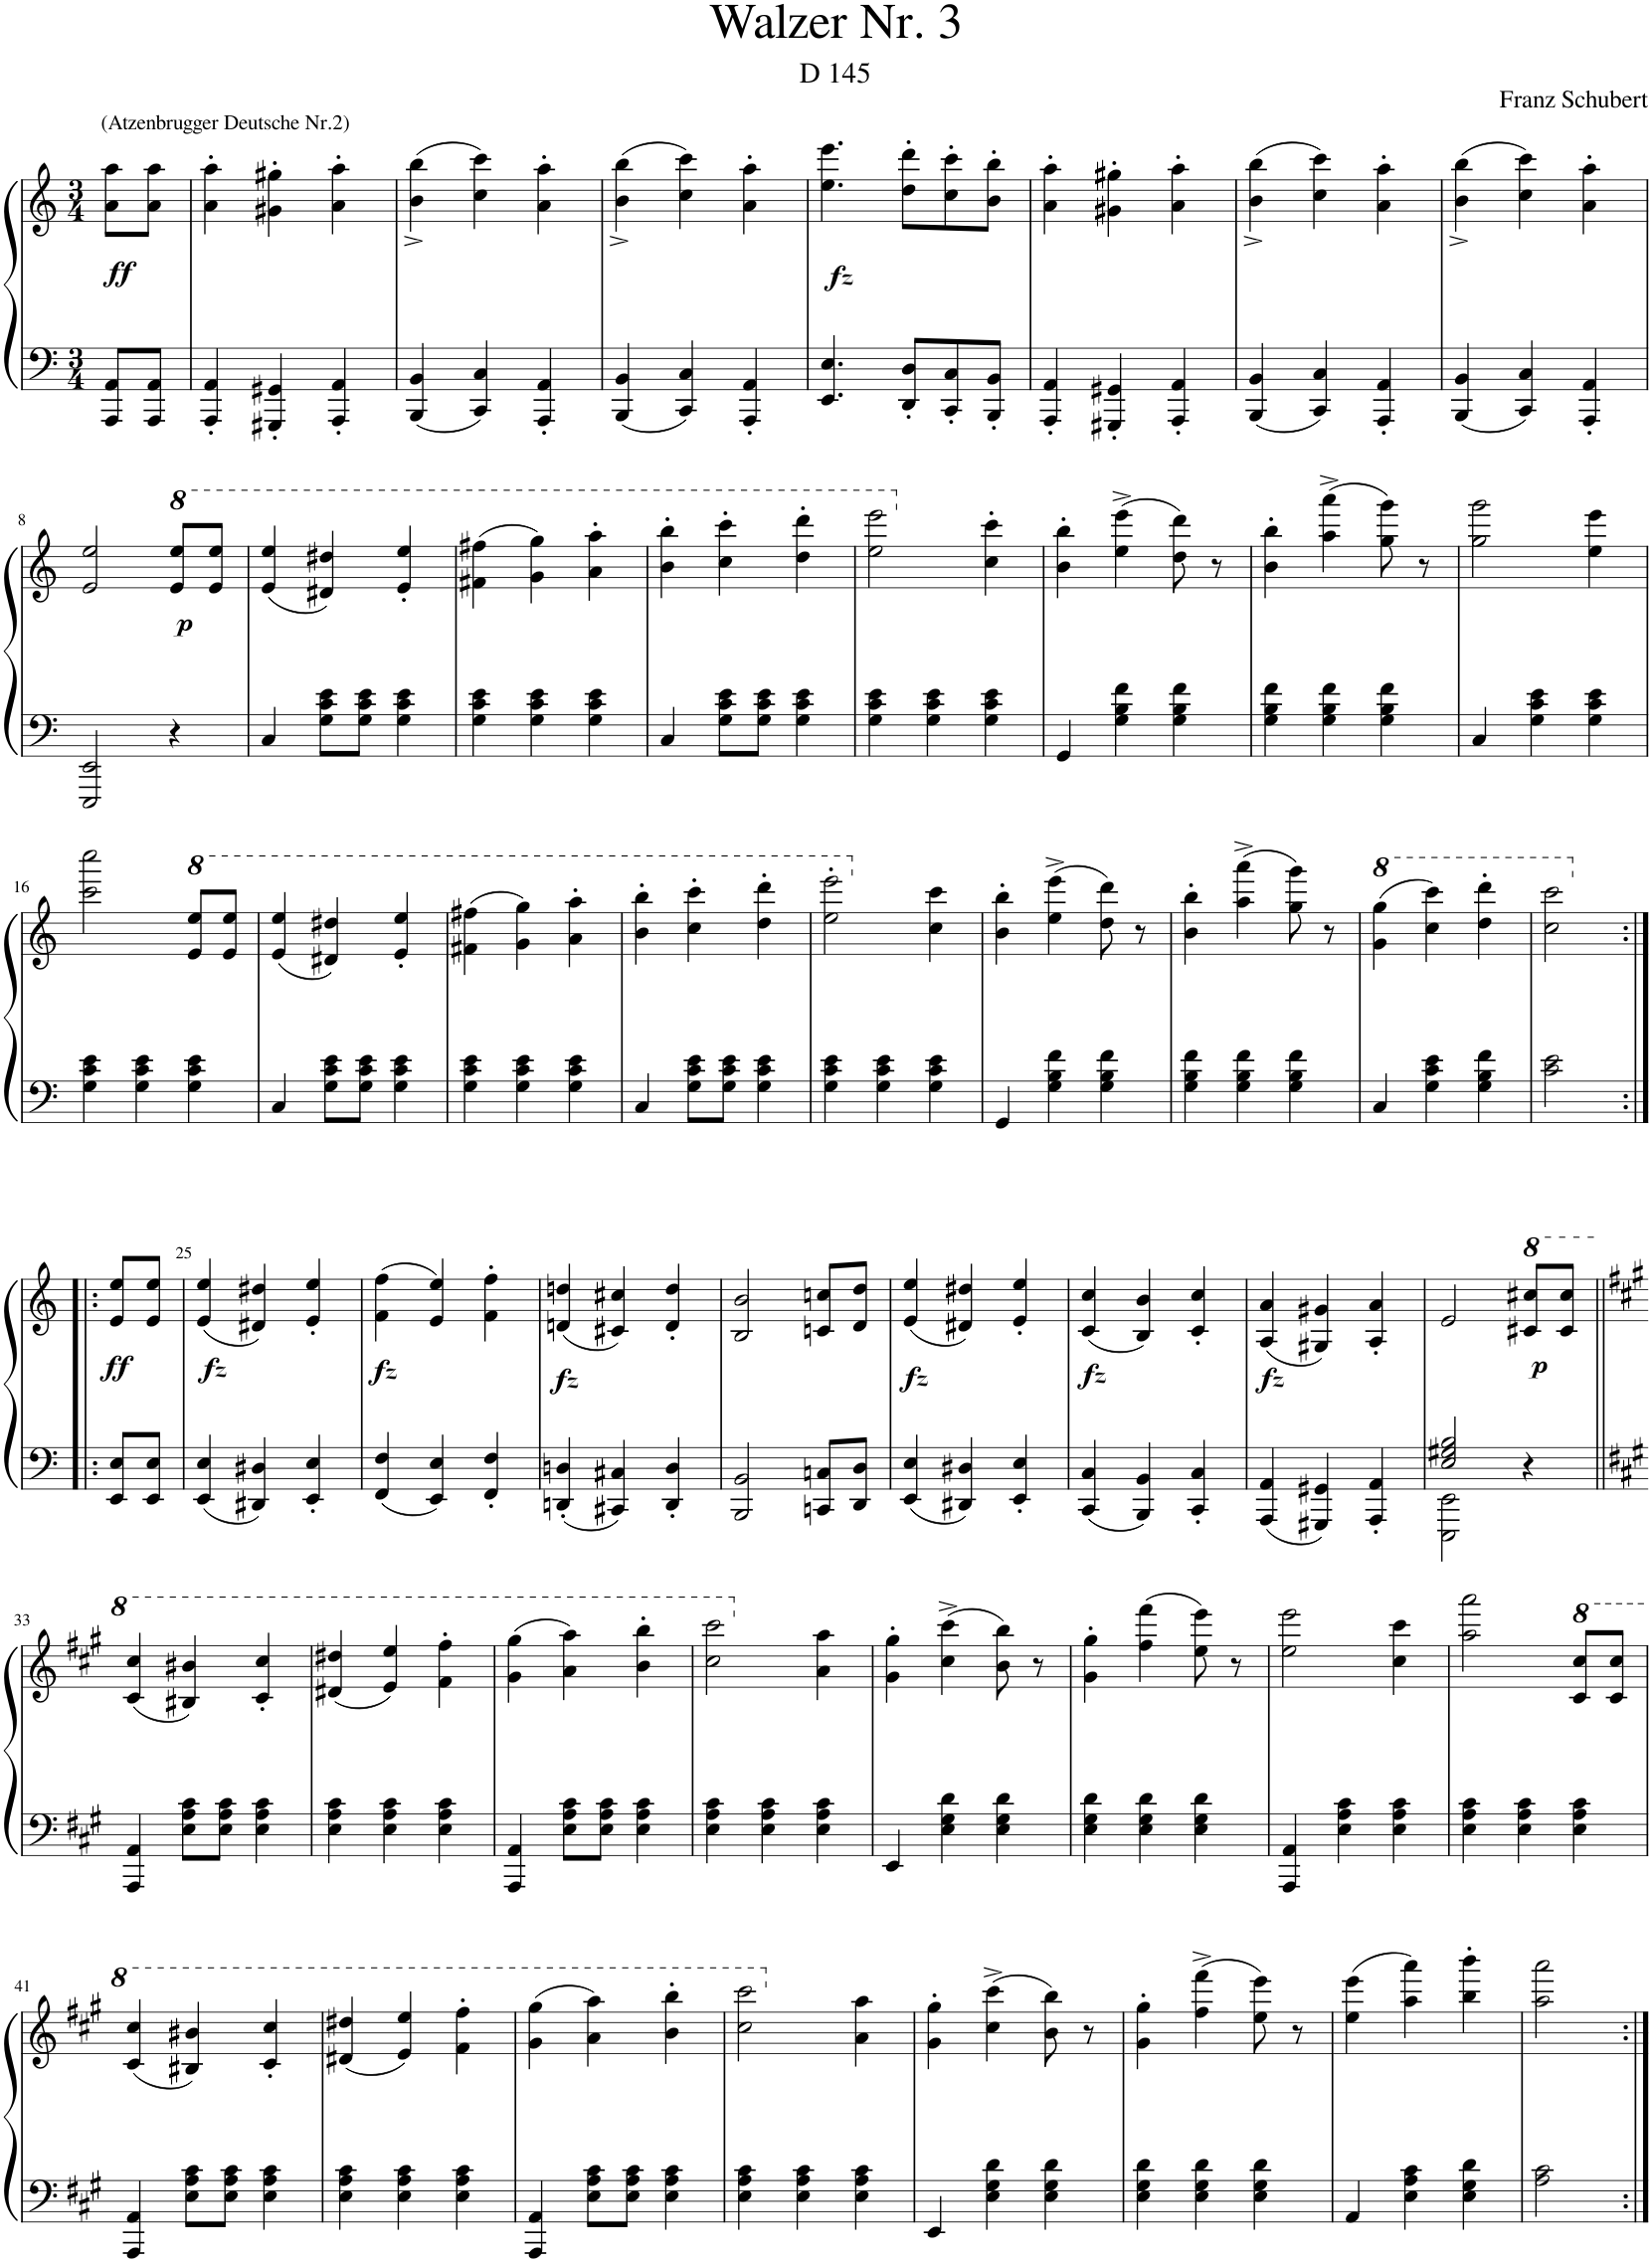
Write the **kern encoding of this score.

**kern	**kern	**dynam
*part1	*part1	*part1
*staff2	*staff1	*staff1/2
*I"Piano	*	*
*I'Pno.	*	*
*clefF4	*clefG2	*
*k[]	*k[]	*
*M3/4	*M3/4	*
=	=	=
!	!LO:TX:a:t=(Atzenbrugger Deutsche Nr.2)	!
!	!	!LO:DY:b
8AAA/ 8AA/L	8a\ 8aa\L	ff
8AAA/ 8AA/J	8a\ 8aa\J	.
=1	=1	=1
4AAA/' 4AA/'	4a\' 4aa\'	.
4GGG#X/' 4GG#X/'	4g#X\' 4gg#X\'	.
4AAA/' 4AA/'	4a\' 4aa\'	.
=2	=2	=2
4BBB/ 4BB/	(4b\^< 4bb\^<	.
4CC/ 4C/	4cc\ 4ccc\)	.
4AAA/' 4AA/'	4a\' 4aa\'	.
=3	=3	=3
4BBB/ 4BB/	(4b\^< 4bb\^<	.
4CC/ 4C/	4cc\ 4ccc\)	.
4AAA/' 4AA/'	4a\' 4aa\'	.
=4	=4	=4
!	!	!LO:DY:b
4.EE/ 4.E/	4.ee\ 4.eee\	fz
8DD/' 8D/'L	8dd\' 8ddd\'L	.
8CC/' 8C/'	8cc\' 8ccc\'	.
8BBB/' 8BB/'J	8b\' 8bb\'J	.
=5	=5	=5
4AAA/' 4AA/'	4a\' 4aa\'	.
4GGG#X/' 4GG#X/'	4g#X\' 4gg#X\'	.
4AAA/' 4AA/'	4a\' 4aa\'	.
=6	=6	=6
4BBB/ 4BB/	(4b\^< 4bb\^<	.
4CC/ 4C/	4cc\ 4ccc\)	.
4AAA/' 4AA/'	4a\' 4aa\'	.
=7	=7	=7
4BBB/ 4BB/	(4b\^< 4bb\^<	.
4CC/ 4C/	4cc\ 4ccc\)	.
4AAA/' 4AA/'	4a\' 4aa\'	.
!!LO:LB:g=z
=8	=8	=8
2EEE/ 2EE/	2e/ 2ee/	.
*	*8va	*
!	!	!LO:DY:b
4r	8ee/ 8eee/L	p
.	8ee/ 8eee/J	.
=9	=9	=9
4C/	(4ee/ 4eee/	.
8G\ 8c\ 8e\L	4dd#X/ 4ddd#X/)	.
8G\ 8c\ 8e\J	.	.
4G\ 4c\ 4e\	4ee/' 4eee/'	.
=10	=10	=10
4G\ 4c\ 4e\	(4ff#X\ 4fff#X\	.
4G\ 4c\ 4e\	4gg\ 4ggg\)	.
4G\ 4c\ 4e\	4aa\' 4aaa\'	.
=11	=11	=11
4C/	4bb\' 4bbb\'	.
8G\ 8c\ 8e\L	4ccc\' 4cccc\'	.
8G\ 8c\ 8e\J	.	.
4G\ 4c\ 4e\	4ddd\' 4dddd\'	.
=12	=12	=12
4G\ 4c\ 4e\	2eee\ 2eeee\	.
4G\ 4c\ 4e\	.	.
*	*X8va	*
4G\ 4c\ 4e\	4cc\' 4ccc\'	.
=13	=13	=13
4GG/	4b\' 4bb\'	.
4G\ 4B\ 4f\	(4ee\^ 4eee\^	.
4G\ 4B\ 4f\	8dd\ 8ddd\)	.
.	8r	.
=14	=14	=14
4G\ 4B\ 4f\	4b\' 4bb\'	.
4G\ 4B\ 4f\	(4aa\^ 4aaa\^	.
4G\ 4B\ 4f\	8gg\ 8ggg\)	.
.	8r	.
=15	=15	=15
4C/	2gg\ 2ggg\	.
4G\ 4c\ 4e\	.	.
4G\ 4c\ 4e\	4ee\ 4eee\	.
!!LO:LB:g=z
=16	=16	=16
4G\ 4c\ 4e\	2ccc\ 2cccc\	.
4G\ 4c\ 4e\	.	.
*	*8va	*
4G\ 4c\ 4e\	8ee/ 8eee/L	.
.	8ee/ 8eee/J	.
=17	=17	=17
4C/	(4ee/ 4eee/	.
8G\ 8c\ 8e\L	4dd#X/ 4ddd#X/)	.
8G\ 8c\ 8e\J	.	.
4G\ 4c\ 4e\	4ee/' 4eee/'	.
=18	=18	=18
4G\ 4c\ 4e\	(4ff#X\ 4fff#X\	.
4G\ 4c\ 4e\	4gg\ 4ggg\)	.
4G\ 4c\ 4e\	4aa\' 4aaa\'	.
=19	=19	=19
4C/	4bb\' 4bbb\'	.
8G\ 8c\ 8e\L	4ccc\' 4cccc\'	.
8G\ 8c\ 8e\J	.	.
4G\ 4c\ 4e\	4ddd\' 4dddd\'	.
=20	=20	=20
4G\ 4c\ 4e\	2eee\' 2eeee\'	.
4G\ 4c\ 4e\	.	.
*	*X8va	*
4G\ 4c\ 4e\	4cc\ 4ccc\	.
=21	=21	=21
4GG/	4b\' 4bb\'	.
4G\ 4B\ 4f\	(4ee\^ 4eee\^	.
4G\ 4B\ 4f\	8dd\ 8ddd\)	.
.	8r	.
=22	=22	=22
4G\ 4B\ 4f\	4b\' 4bb\'	.
4G\ 4B\ 4f\	(4aa\^ 4aaa\^	.
4G\ 4B\ 4f\	8gg\ 8ggg\)	.
.	8r	.
=23	=23	=23
*	*8va	*
4C/	(4gg\ 4ggg\	.
4G\ 4c\ 4e\	4ccc\ 4cccc\)	.
4G\ 4B\ 4f\	4ddd\' 4dddd\'	.
=24	=24	=24
2c\ 2e\	2ccc\ 2cccc\	.
!!LO:LB:g=z
=24X1:|!|:	=24X1:|!|:	=24X1:|!|:
*	*X8va	*
!	!	!LO:DY:b
8EE/ 8E/L	8e/ 8ee/L	ff
8EE/ 8E/J	8e/ 8ee/J	.
=25	=25	=25
!	!	!LO:DY:b
4EE/ 4E/	(4e/ 4ee/	fz
4DD#X/ 4D#X/	4d#X/ 4dd#X/)	.
4EE/' 4E/'	4e/' 4ee/'	.
=26	=26	=26
!	!	!LO:DY:b
4FF/ 4F/	(4f\ 4ff\	fz
4EE/ 4E/	4e/ 4ee/)	.
4FF/' 4F/'	4f\' 4ff\'	.
=27	=27	=27
!	!	!LO:DY:b
4DDn/' 4Dn/'	(4dn/ 4ddn/	fz
4CC#X/ 4C#X/	4c#X/ 4cc#X/)	.
4DD/' 4D/'	4d/' 4dd/'	.
=28	=28	=28
2BBB/ 2BB/	2B/ 2b/	.
8CCn/ 8Cn/L	8cn/ 8ccn/L	.
8DD/ 8D/J	8d/ 8dd/J	.
=29	=29	=29
!	!	!LO:DY:b
4EE/ 4E/	(4e/ 4ee/	fz
4DD#X/ 4D#X/	4d#X/ 4dd#X/)	.
4EE/' 4E/'	4e/' 4ee/'	.
=30	=30	=30
!	!	!LO:DY:b
4CC/ 4C/	(4c/ 4cc/	fz
4BBB/ 4BB/	4B/ 4b/)	.
4CC/' 4C/'	4c/' 4cc/'	.
=31	=31	=31
!	!	!LO:DY:b
4AAA/ 4AA/	(4A/ 4a/	fz
4GGG#X/ 4GG#X/	4G#X/ 4g#X/)	.
4AAA/' 4AA/'	4A/' 4a/'	.
=32	=32	=32
*^	*	*
2E/ 2G#X/ 2B/	2EEE\ 2EE\	2e/	.
*	*	*8va	*
!	!	!	!LO:DY:b
4r	4ryy	8cc#X/ 8ccc#X/L	p
.	.	8cc#/ 8ccc#/J	.
*v	*v	*	*
!!LO:LB:g=z
=33||	=33||	=33||
*k[f#c#g#]	*k[f#c#g#]	*
4AAA/ 4AA/	(4cc#/ 4ccc#/	.
8E\ 8A\ 8c#\L	4b#X/ 4bb#X/)	.
8E\ 8A\ 8c#\J	.	.
4E\ 4A\ 4c#\	4cc#/' 4ccc#/'	.
=34	=34	=34
4E\ 4A\ 4c#\	(4dd#X/ 4ddd#X/	.
4E\ 4A\ 4c#\	4ee/ 4eee/)	.
4E\ 4A\ 4c#\	4ff#\' 4fff#\'	.
=35	=35	=35
4AAA/ 4AA/	(4gg#\ 4ggg#\	.
8E\ 8A\ 8c#\L	4aa\ 4aaa\)	.
8E\ 8A\ 8c#\J	.	.
4E\ 4A\ 4c#\	4bb\' 4bbb\'	.
=36	=36	=36
4E\ 4A\ 4c#\	2ccc#\ 2cccc#\	.
4E\ 4A\ 4c#\	.	.
*	*X8va	*
4E\ 4A\ 4c#\	4a\ 4aa\	.
=37	=37	=37
4EE/	4g#\' 4gg#\'	.
4E\ 4G#\ 4d\	(4cc#\^ 4ccc#\^	.
4E\ 4G#\ 4d\	8b\ 8bb\)	.
.	8r	.
=38	=38	=38
4E\ 4G#\ 4d\	4g#\' 4gg#\'	.
4E\ 4G#\ 4d\	(4ff#\ 4fff#\	.
4E\ 4G#\ 4d\	8ee\ 8eee\)	.
.	8r	.
=39	=39	=39
4AAA/ 4AA/	2ee\ 2eee\	.
4E\ 4A\ 4c#\	.	.
4E\ 4A\ 4c#\	4cc#\ 4ccc#\	.
=40	=40	=40
4E\ 4A\ 4c#\	2aa\ 2aaa\	.
4E\ 4A\ 4c#\	.	.
*	*8va	*
4E\ 4A\ 4c#\	8cc#/ 8ccc#/L	.
.	8cc#/ 8ccc#/J	.
!!LO:LB:g=z
=41	=41	=41
4AAA/ 4AA/	(4cc#/ 4ccc#/	.
8E\ 8A\ 8c#\L	4b#X/ 4bb#X/)	.
8E\ 8A\ 8c#\J	.	.
4E\ 4A\ 4c#\	4cc#/' 4ccc#/'	.
=42	=42	=42
4E\ 4A\ 4c#\	(4dd#X/ 4ddd#X/	.
4E\ 4A\ 4c#\	4ee/ 4eee/)	.
4E\ 4A\ 4c#\	4ff#\' 4fff#\'	.
=43	=43	=43
4AAA/ 4AA/	(4gg#\ 4ggg#\	.
8E\ 8A\ 8c#\L	4aa\ 4aaa\)	.
8E\ 8A\ 8c#\J	.	.
4E\ 4A\ 4c#\	4bb\' 4bbb\'	.
=44	=44	=44
4E\ 4A\ 4c#\	2ccc#\ 2cccc#\	.
4E\ 4A\ 4c#\	.	.
*	*X8va	*
4E\ 4A\ 4c#\	4a\ 4aa\	.
=45	=45	=45
4EE/	4g#\' 4gg#\'	.
4E\ 4G#\ 4d\	(4cc#\^ 4ccc#\^	.
4E\ 4G#\ 4d\	8b\ 8bb\)	.
.	8r	.
=46	=46	=46
4E\ 4G#\ 4d\	4g#\' 4gg#\'	.
4E\ 4G#\ 4d\	(4ff#\^ 4fff#\^	.
4E\ 4G#\ 4d\	8ee\ 8eee\)	.
.	8r	.
=47	=47	=47
4AA/	(4ee\ 4eee\	.
4E\ 4A\ 4c#\	4aa\ 4aaa\)	.
4E\ 4G#\ 4d\	4bb\' 4bbb\'	.
=48	=48	=48
2A\ 2c#\	2aa\ 2aaa\	.
=:|!	=:|!	=:|!
*-	*-	*-
